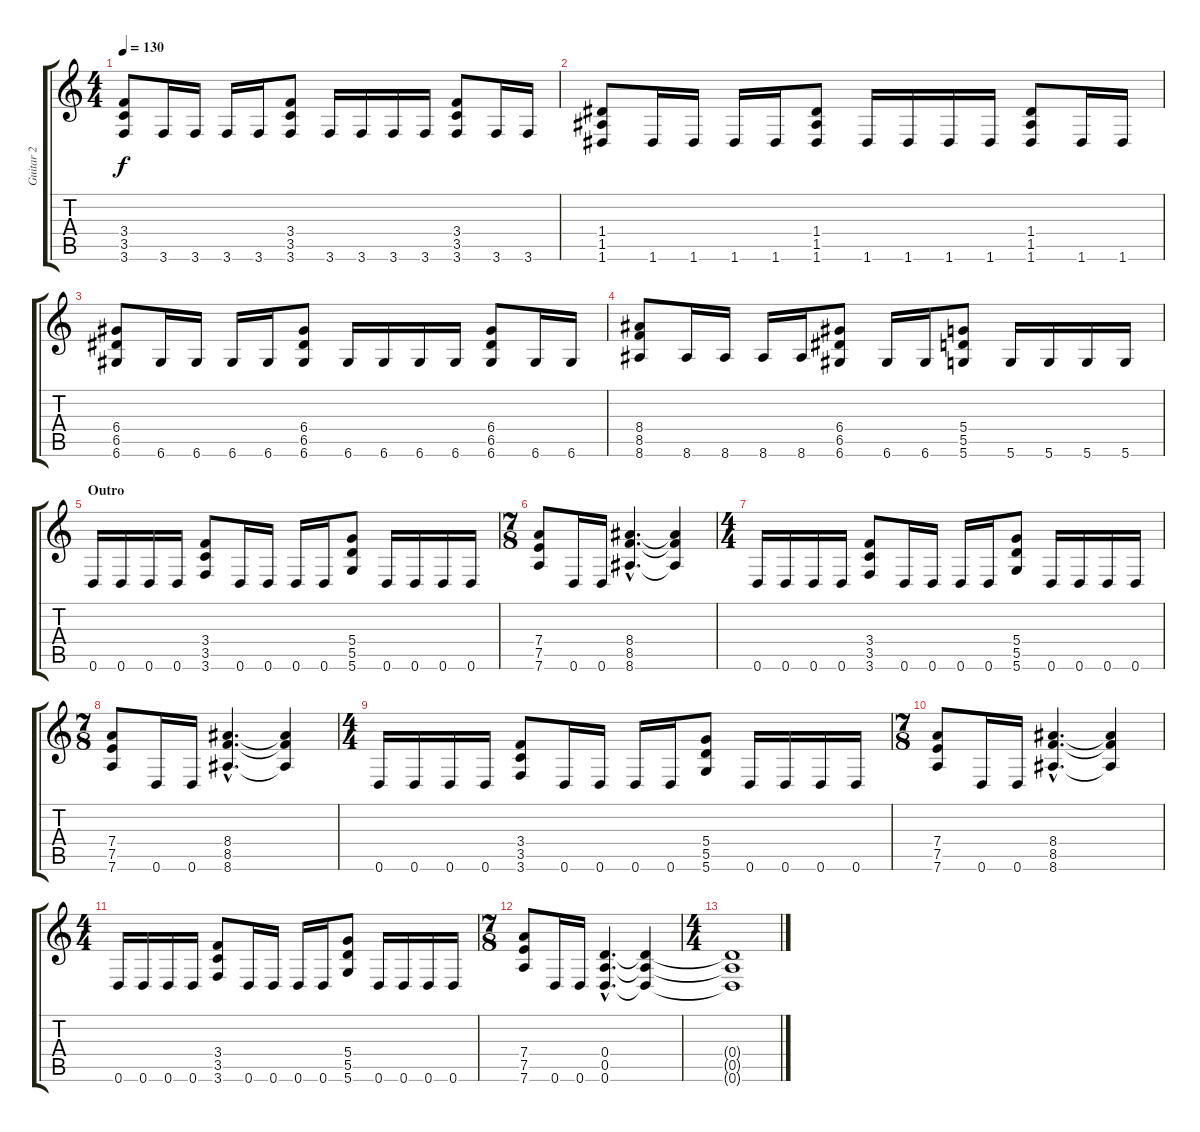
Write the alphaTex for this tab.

\track ("Guitar 2" "Guitar 2") {instrument overdrivenguitar}
\staff {score tabs}
\tuning (E4 B3 G3 D3 A2 D2) {hide}
\ts (4 4)
\tempo 130
\clef g2
\ks c
(3.4 3.5 3.6).8{dy f} 3.6.16 3.6.16 3.6.16 3.6.16 (3.4 3.5 3.6).8 3.6.16 3.6.16 3.6.16 3.6.16 (3.4 3.5 3.6).8 3.6.16 3.6.16 |
(1.4 1.5 1.6).8 1.6.16 1.6.16 1.6.16 1.6.16 (1.4 1.5 1.6).8 1.6.16 1.6.16 1.6.16 1.6.16 (1.4 1.5 1.6).8 1.6.16 1.6.16 |
(6.4 6.5 6.6).8 6.6.16 6.6.16 6.6.16 6.6.16 (6.4 6.5 6.6).8 6.6.16 6.6.16 6.6.16 6.6.16 (6.4 6.5 6.6).8 6.6.16 6.6.16 |
(8.4 8.5 8.6).8 8.6.16 8.6.16 8.6.16 8.6.16 (6.4 6.5 6.6).8 6.6.16 6.6.16 (5.4 5.5 5.6).8 5.6.16 5.6.16 5.6.16 5.6.16 |
\section ("" "Outro")
0.6.16 0.6.16 0.6.16 0.6.16 (3.4 3.5 3.6).8 0.6.16 0.6.16 0.6.16 0.6.16 (5.4 5.5 5.6).8 0.6.16 0.6.16 0.6.16 0.6.16 |
\ts (7 8)
(7.4 7.5 7.6).8 0.6.16 0.6.16 (8.4{hac} 8.5{hac} 8.6{hac}).4{d} (8.4{t} 8.5{t} 8.6{t}).4 |
\ts (4 4)
0.6.16 0.6.16 0.6.16 0.6.16 (3.4 3.5 3.6).8 0.6.16 0.6.16 0.6.16 0.6.16 (5.4 5.5 5.6).8 0.6.16 0.6.16 0.6.16 0.6.16 |
\ts (7 8)
(7.4 7.5 7.6).8 0.6.16 0.6.16 (8.4{hac} 8.5{hac} 8.6{hac}).4{d} (8.4{t} 8.5{t} 8.6{t}).4 |
\ts (4 4)
0.6.16 0.6.16 0.6.16 0.6.16 (3.4 3.5 3.6).8 0.6.16 0.6.16 0.6.16 0.6.16 (5.4 5.5 5.6).8 0.6.16 0.6.16 0.6.16 0.6.16 |
\ts (7 8)
(7.4 7.5 7.6).8 0.6.16 0.6.16 (8.4{hac} 8.5{hac} 8.6{hac}).4{d} (8.4{t} 8.5{t} 8.6{t}).4 |
\ts (4 4)
0.6.16 0.6.16 0.6.16 0.6.16 (3.4 3.5 3.6).8 0.6.16 0.6.16 0.6.16 0.6.16 (5.4 5.5 5.6).8 0.6.16 0.6.16 0.6.16 0.6.16 |
\ts (7 8)
(7.4 7.5 7.6).8 0.6.16 0.6.16 (0.4{hac} 0.5{hac} 0.6{hac}).4{d} (0.4{t} 0.5{t} 0.6{t}).4 |
\ts (4 4)
(0.4{t} 0.5{t} 0.6{t}).1
